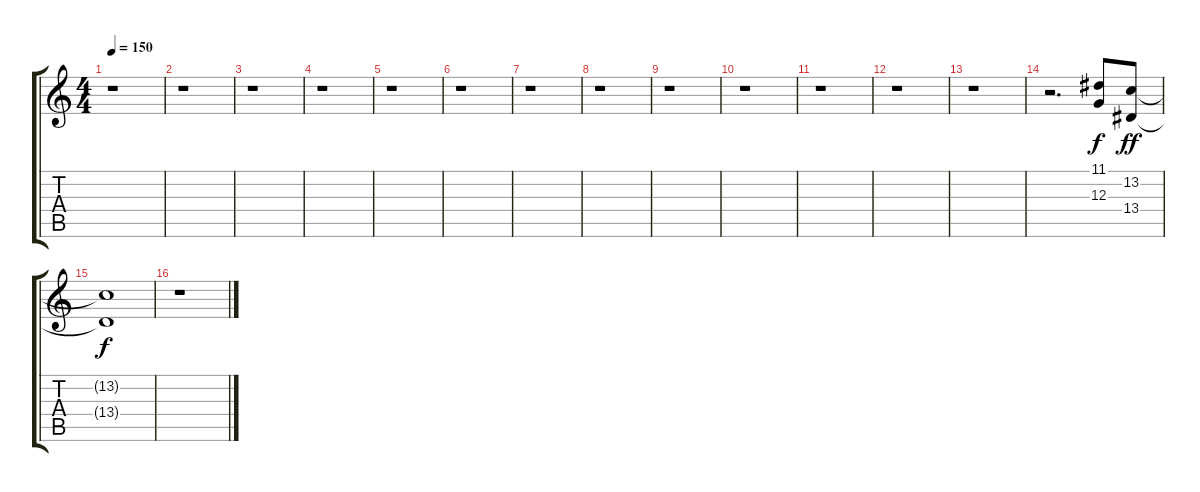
\track "" {instrument brasssection}
\staff {score tabs}
\tuning (E4 B3 G3 D3 A2 E2) {hide}
\ts (4 4)
\tempo 150
\clef g2
\ks c
r.1{dy ff} |
r.1 |
r.1 |
r.1 |
r.1 |
r.1 |
r.1 |
r.1 |
r.1 |
r.1 |
r.1 |
r.1 |
r.1 |
r.2{d} (11.1 12.3).8{dy f} (13.2 13.4).8{dy ff} |
(13.2{t} 13.4{t}).1{dy f} |
r.1
